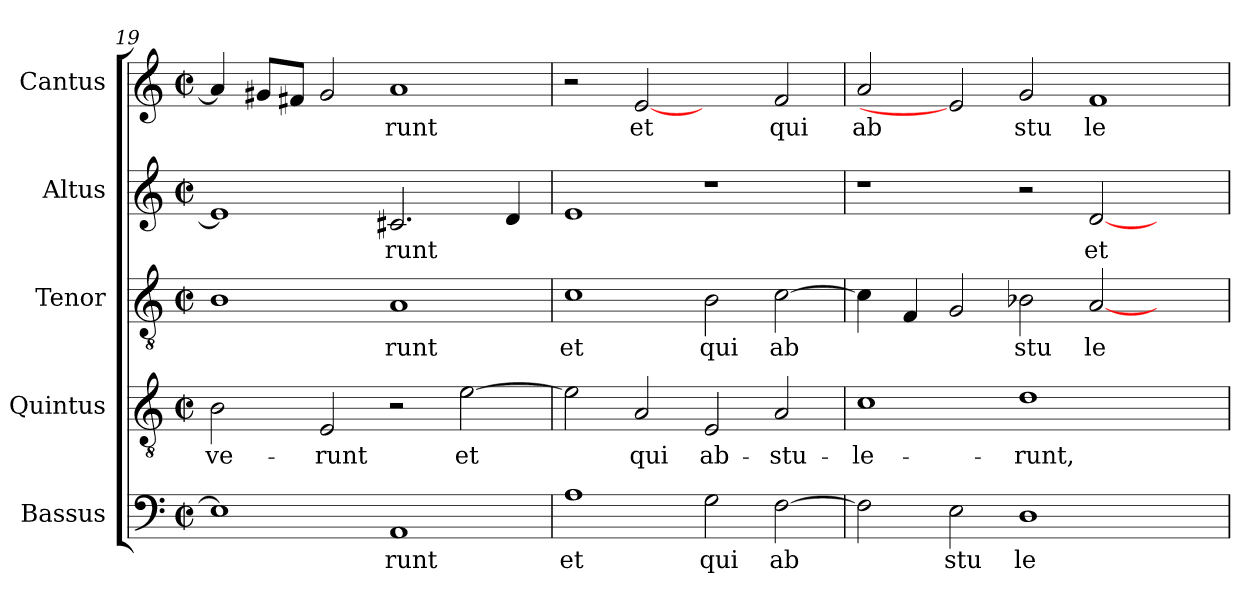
**kern	**text	**kern	**text	**kern	**text	**kern	**text	**kern	**text
*part5	*part5	*part4	*part4	*part3	*part3	*part2	*part2	*part1	*part1
*staff5	*staff5	*staff4	*staff4	*staff3	*staff3	*staff2	*staff2	*staff1	*staff1
*I"Bassus	*	*I"Quintus	*	*I"Tenor	*	*I"Altus	*	*I"Cantus	*
*clefF4	*	*clefGv2	*	*clefGv2	*	*clefG2	*	*clefG2	*
*k[]	*	*k[]	*	*k[]	*	*k[]	*	*k[]	*
*C:	*	*C:	*	*C:	*	*C:	*	*C:	*
*M2/2	*	*M2/2	*	*M2/2	*	*M2/2	*	*M2/2	*
*met(c|)	*	*met(c|)	*	*met(c|)	*	*met(c|)	*	*met(c|)	*
=19	=19	=19	=19	=19	=19	=19	=19	=19	=19
!	!LO:LY:b:cj	!	!LO:LY:b:cj	!	!LO:LY:b:cj	!	!LO:LY:b:cj	!	!LO:LY:b:cj
1E]	.	2B\	-ve-	1B	.	1e]	.	4a/]	.
!	!	!	!	!	!	!	!	!	!LO:LY:b:cj
.	.	.	.	.	.	.	.	8g#/L	.
!	!	!	!	!	!	!	!	!	!LO:LY:b:cj
.	.	.	.	.	.	.	.	8f#/J	.
!	!	!	!LO:LY:b:cj	!	!	!	!	!	!LO:LY:b:cj
.	.	2E/	-runt	.	.	.	.	2g#/	.
!	!LO:LY:b:cj	!	!	!	!LO:LY:b:cj	!	!LO:LY:b:cj	!	!LO:LY:b:cj
1AA	runt	2r	.	1A	runt	2.c#X/	runt	1a	runt
!	!	!	!LO:LY:b:cj	!	!	!	!	!	!
.	.	[>2e\	et	.	.	.	.	.	.
!	!	!	!	!	!	!	!LO:LY:b:cj	!	!
.	.	.	.	.	.	4d/	.	.	.
=20	=20	=20	=20	=20	=20	=20	=20	=20	=20
!	!LO:LY:b:cj	!	!LO:LY:b:cj	!	!LO:LY:b:cj	!	!LO:LY:b:cj	!	!
1A	et	2e\]	.	1c	et	1e	.	2r	.
!	!	!	!LO:LY:b:cj	!	!	!	!	!	!LO:LY:b:cj
.	.	2A/	qui	.	.	.	.	[2e	et
!	!LO:LY:b:cj	!	!LO:LY:b:cj	!	!LO:LY:b:cj	!	!	!	!
2G\	qui	2E/	ab-	2B\	qui	1r	.	2ryy	.
!	!LO:LY:b:cj	!	!LO:LY:b:cj	!	!LO:LY:b:cj	!	!	!	!LO:LY:b:cj
[>2F\	ab	2A/	-stu-	[>2c\	ab	.	.	2f/	qui
=21	=21	=21	=21	=21	=21	=21	=21	=21	=21
!	!LO:LY:b:cj	!	!LO:LY:b:cj	!	!LO:LY:b:cj	!	!	!	!LO:LY:b:cj
2F\]	.	1c	-le-	4c\]	.	1r	.	2a/	ab
!	!	!	!	!	!LO:LY:b:cj	!	!	!	!
.	.	.	.	4F/	.	.	.	.	.
!	!LO:LY:b:cj	!	!	!	!LO:LY:b:cj	!	!	!	!
2E\	stu	.	.	2G/	.	.	.	2e]	.
!	!LO:LY:b:cj	!	!LO:LY:b:cj	!	!LO:LY:b:cj	!	!	!	!LO:LY:b:cj
1D	le	1d	-runt,	2B-X\	stu	2r	.	2g/	stu
!	!	!	!	!	!LO:LY:b:cj	!	!LO:LY:b:cj	!	!LO:LY:b:cj
.	.	.	.	[<2A/	le	[<2d/	et	1f	le
2ryy	.	2ryy	.	2ryy	.	2ryy	.	.	.
=	=	=	=	=	=	=	=	=	=
*-	*-	*-	*-	*-	*-	*-	*-	*-	*-
